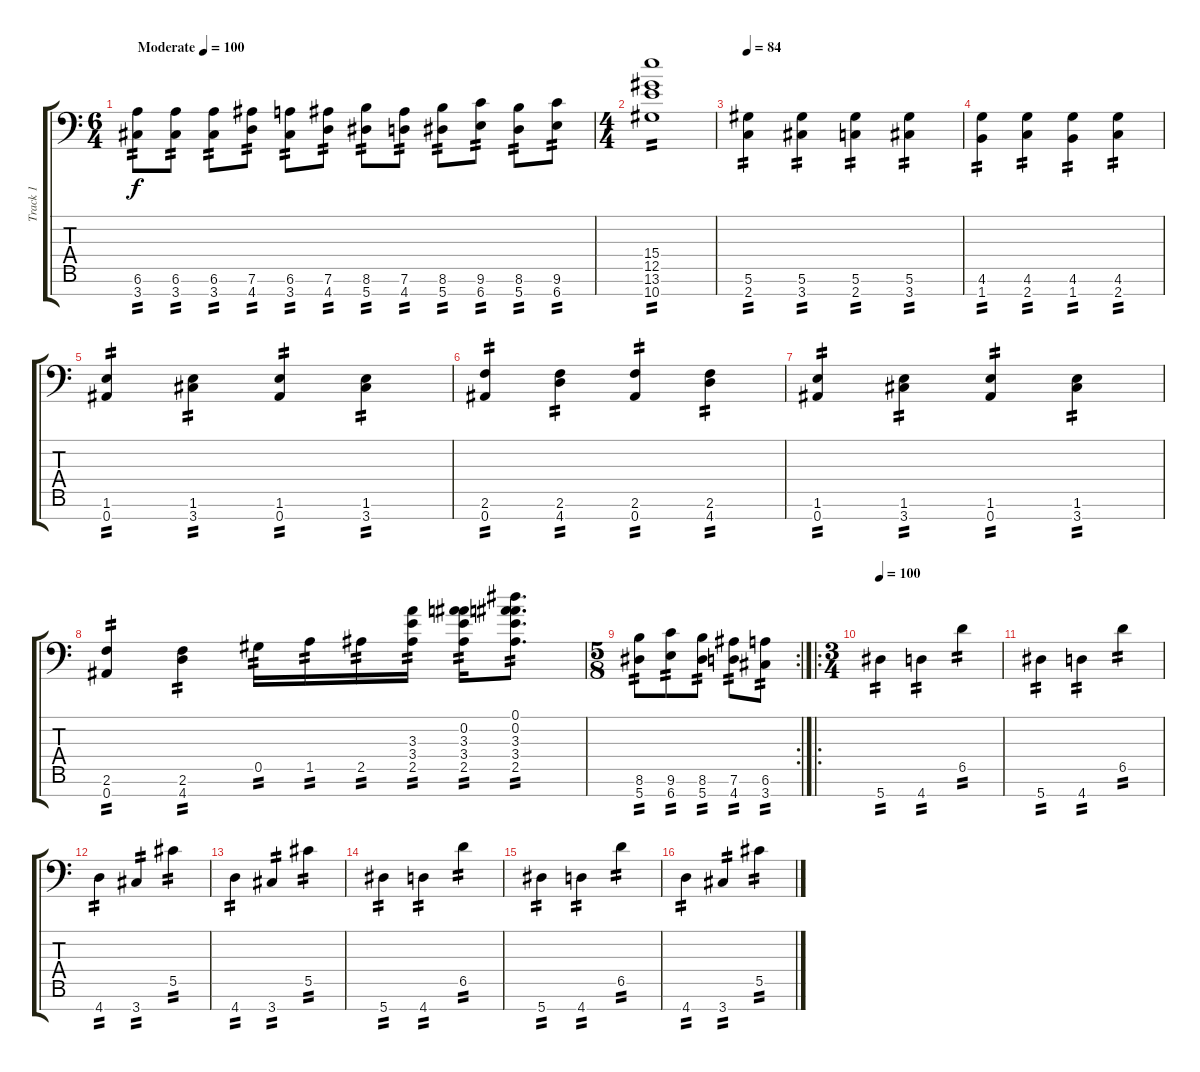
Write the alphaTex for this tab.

\track ("Track 1" "Track 1") {instrument distortionguitar}
\staff {score tabs}
\tuning (Eb4 Bb3 Gb3 Db3 Ab2 Eb2 Bb1) {hide}
\ts (6 4)
\tempo (100 "Moderate")
\clef f4
\ks c
(6.6 3.7).8{tp 2 dy f instrument distortionguitar} (6.6 3.7).8{tp 2} (6.6 3.7).8{tp 2} (7.6 4.7).8{tp 2} (6.6 3.7).8{tp 2} (7.6 4.7).8{tp 2} (8.6 5.7).8{tp 2} (7.6 4.7).8{tp 2} (8.6 5.7).8{tp 2} (9.6 6.7).8{tp 2} (8.6 5.7).8{tp 2} (9.6 6.7).8{tp 2} |
\ts (4 4)
(15.4 12.5 13.6 10.7).1{tp 2} |
\tempo 84
(5.6 2.7).4{tp 2 instrument distortionguitar} (5.6 3.7).4{tp 2} (5.6 2.7).4{tp 2} (5.6 3.7).4{tp 2} |
(4.6 1.7).4{tp 2} (4.6 2.7).4{tp 2} (4.6 1.7).4{tp 2} (4.6 2.7).4{tp 2} |
(1.6 0.7).4{tp 2} (1.6 3.7).4{tp 2} (1.6 0.7).4{tp 2} (1.6 3.7).4{tp 2} |
(2.6 0.7).4{tp 2} (2.6 4.7).4{tp 2} (2.6 0.7).4{tp 2} (2.6 4.7).4{tp 2} |
(1.6 0.7).4{tp 2} (1.6 3.7).4{tp 2} (1.6 0.7).4{tp 2} (1.6 3.7).4{tp 2} |
(2.6 0.7).4{tp 2} (2.6 4.7).4{tp 2} 0.5.16{tp 2} 1.5.16{tp 2} 2.5.16{tp 2} (3.3 3.4 2.5).16{tp 2} (0.2 3.3 3.4 2.5).16{tp 2} (0.1 0.2 3.3 3.4 2.5).8{d tp 2} |
\rc 2
\ts (5 8)
(8.6 5.7).8{tp 2} (9.6 6.7).8{tp 2} (8.6 5.7).8{tp 2} (7.6 4.7).8{tp 2} (6.6 3.7).8{tp 2} |
\ro
\ts (3 4)
\tempo 100
5.7.4{tp 2} 4.7.4{tp 2} 6.5.4{tp 2} |
5.7.4{tp 2} 4.7.4{tp 2} 6.5.4{tp 2} |
4.7.4{tp 2} 3.7.4{tp 2} 5.5.4{tp 2} |
4.7.4{tp 2} 3.7.4{tp 2} 5.5.4{tp 2} |
5.7.4{tp 2} 4.7.4{tp 2} 6.5.4{tp 2} |
5.7.4{tp 2} 4.7.4{tp 2} 6.5.4{tp 2} |
4.7.4{tp 2} 3.7.4{tp 2} 5.5.4{tp 2}
